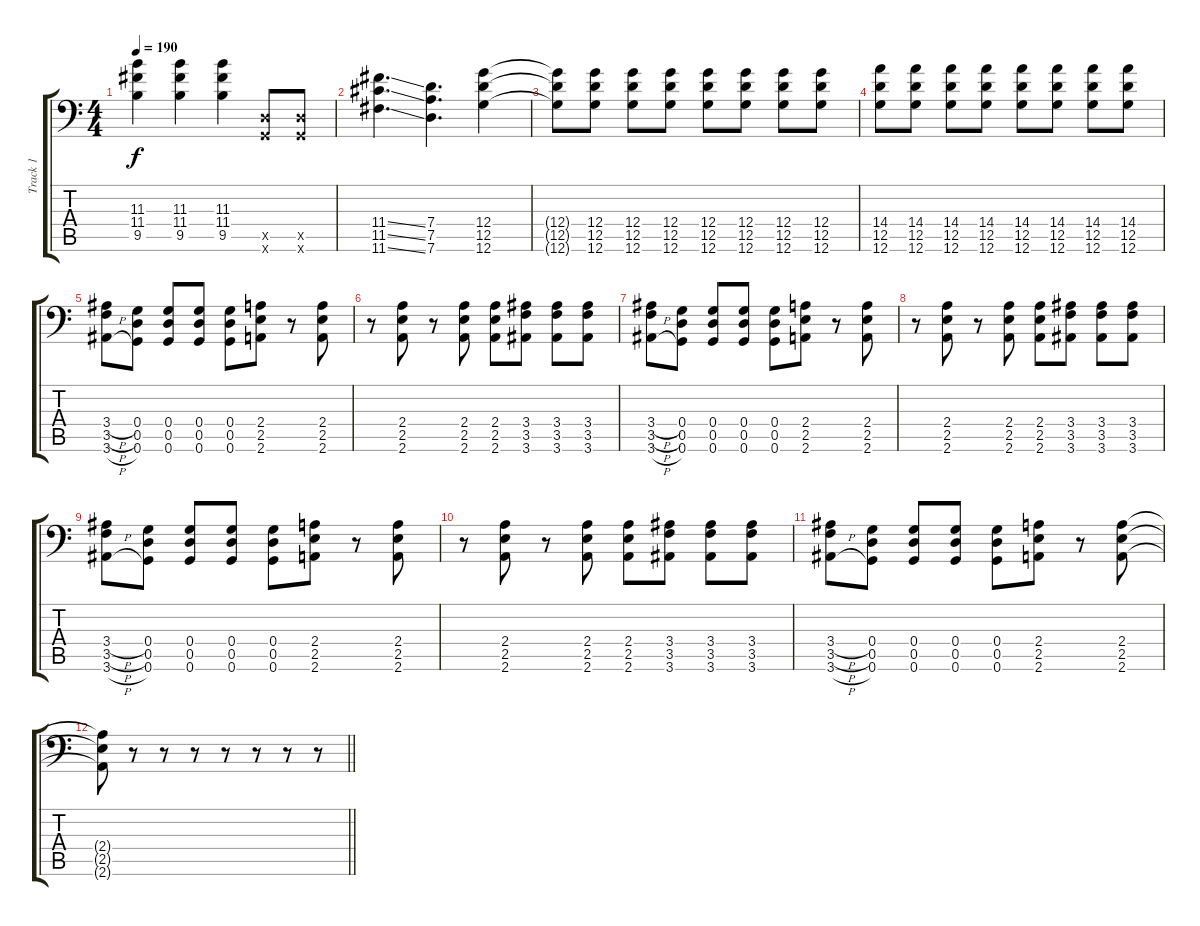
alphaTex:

\track ("Track 1" "Track 1") {instrument distortionguitar}
\staff {score tabs}
\tuning (A3 F3 C3 G2 D2 G1) {hide}
\ts (4 4)
\tempo 190
\clef f4
\ks c
(11.3 11.4 9.5).4{dy f} (11.3 11.4 9.5).4 (11.3 11.4 9.5).4 (0.5{x} 0.6{x}).8 (0.5{x} 0.6{x}).8 |
(11.4{ss} 11.5{ss} 11.6{ss}).4{d} (7.4 7.5 7.6).4{d} (12.4 12.5 12.6).4 |
(12.4{t} 12.5{t} 12.6{t}).8 (12.4 12.5 12.6).8 (12.4 12.5 12.6).8 (12.4 12.5 12.6).8 (12.4 12.5 12.6).8 (12.4 12.5 12.6).8 (12.4 12.5 12.6).8 (12.4 12.5 12.6).8 |
(14.4 12.5 12.6).8 (14.4 12.5 12.6).8 (14.4 12.5 12.6).8 (14.4 12.5 12.6).8 (14.4 12.5 12.6).8 (14.4 12.5 12.6).8 (14.4 12.5 12.6).8 (14.4 12.5 12.6).8 |
(3.4{h} 3.5{h} 3.6{h}).8 (0.4 0.5 0.6).8 (0.4 0.5 0.6).8 (0.4 0.5 0.6).8 (0.4 0.5 0.6).8 (2.4 2.5 2.6).8 r.8 (2.4 2.5 2.6).8 |
r.8 (2.4 2.5 2.6).8 r.8 (2.4 2.5 2.6).8 (2.4 2.5 2.6).8 (3.4 3.5 3.6).8 (3.4 3.5 3.6).8 (3.4 3.5 3.6).8 |
(3.4{h} 3.5{h} 3.6{h}).8 (0.4 0.5 0.6).8 (0.4 0.5 0.6).8 (0.4 0.5 0.6).8 (0.4 0.5 0.6).8 (2.4 2.5 2.6).8 r.8 (2.4 2.5 2.6).8 |
r.8 (2.4 2.5 2.6).8 r.8 (2.4 2.5 2.6).8 (2.4 2.5 2.6).8 (3.4 3.5 3.6).8 (3.4 3.5 3.6).8 (3.4 3.5 3.6).8 |
(3.4{h} 3.5{h} 3.6{h}).8 (0.4 0.5 0.6).8 (0.4 0.5 0.6).8 (0.4 0.5 0.6).8 (0.4 0.5 0.6).8 (2.4 2.5 2.6).8 r.8 (2.4 2.5 2.6).8 |
r.8 (2.4 2.5 2.6).8 r.8 (2.4 2.5 2.6).8 (2.4 2.5 2.6).8 (3.4 3.5 3.6).8 (3.4 3.5 3.6).8 (3.4 3.5 3.6).8 |
(3.4{h} 3.5{h} 3.6{h}).8 (0.4 0.5 0.6).8 (0.4 0.5 0.6).8 (0.4 0.5 0.6).8 (0.4 0.5 0.6).8 (2.4 2.5 2.6).8 r.8 (2.4 2.5 2.6).8 |
\barLineRight lightlight
(2.4{t} 2.5{t} 2.6{t}).8 r.8 r.8 r.8 r.8 r.8 r.8 r.8
